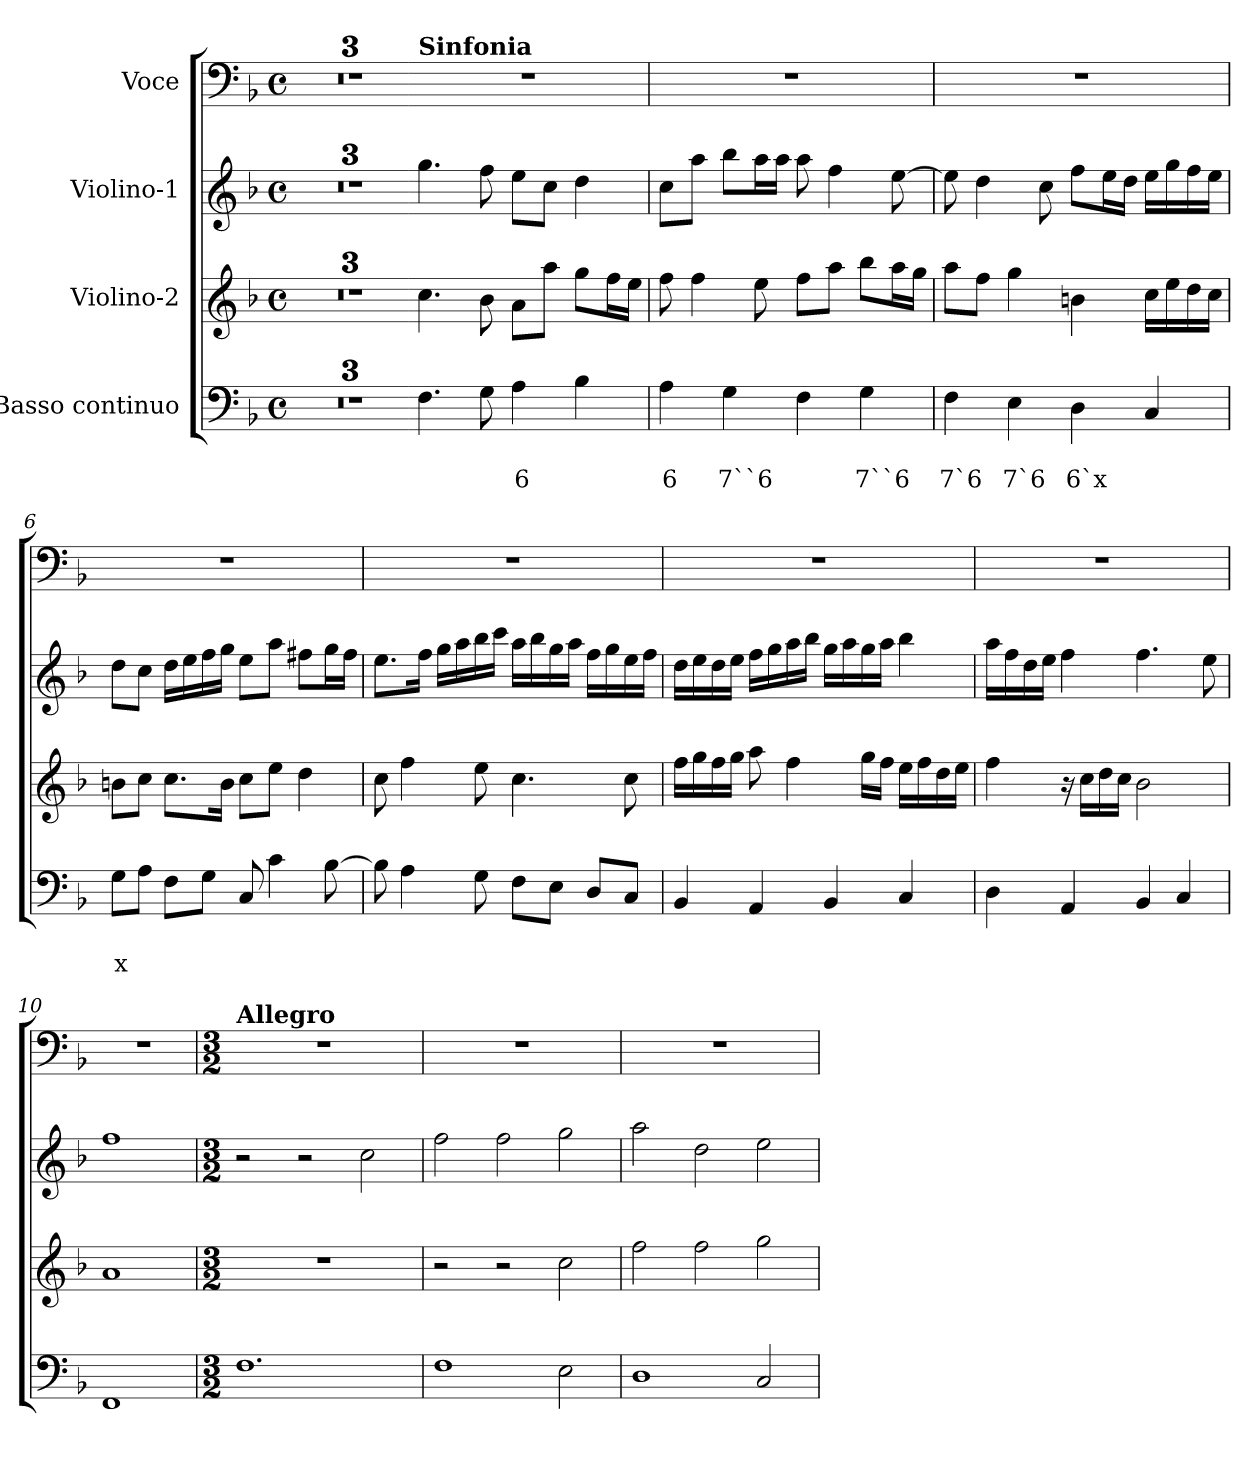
**kern	**text	**text	**kern	**kern	**kern
*part4	*part4	*part4	*part3	*part2	*part1
*staff4	*staff4	*staff4	*staff3	*staff2	*staff1
*I"Basso continuo	*	*	*I"Violino-2	*I"Violino-1	*I"Voce
*clefF4	*	*	*clefG2	*clefG2	*clefF4
*k[b-]	*	*	*k[b-]	*k[b-]	*k[b-]
*F:	*	*	*F:	*F:	*F:
*M4/4	*	*	*M4/4	*M4/4	*M4/4
*met(c)	*	*	*met(c)	*met(c)	*met(c)
=1	=1	=1	=1	=1	=1
1ryy	.	.	1ryy	1ryy	1ryy
=2	=2	=2	=2	=2	=2
1r	.	.	1r	1r	1r
=3	=3	=3	=3	=3	=3
1ryy	.	.	1ryy	1ryy	1ryy
=3X1-	=3X1-	=3X1-	=3X1-	=3X1-	=3X1-
!	!	!	!	!	!LO:TX:a:B:t=Sinfonia
4.F\	.	.	4.cc\	4.gg\	1r
8G\	.	.	8b-\	8ff\	.
!	!	!LO:LY:b	!	!	!
4A\	.	6	8a\L	8ee\L	.
.	.	.	8aa\J	8cc\J	.
4B-\	.	.	8gg\L	4dd\	.
.	.	.	16ff\L	.	.
.	.	.	16ee\JJ	.	.
=4	=4	=4	=4	=4	=4
!	!	!LO:LY:b	!	!	!
4A\	.	6	8ff\	8cc\L	1r
.	.	.	4ff\	8aa\J	.
!	!	!LO:LY:b	!	!	!
4G\	.	7``6	.	8bb-\L	.
.	.	.	8ee\	16aa\L	.
.	.	.	.	16aa\JJ	.
4F\	.	.	8ff\L	8aa\	.
.	.	.	8aa\J	4ff\	.
!	!	!LO:LY:b	!	!	!
4G\	.	7``6	8bb-\L	.	.
.	.	.	16aa\L	[8ee\	.
.	.	.	16gg\JJ	.	.
=5	=5	=5	=5	=5	=5
!	!	!LO:LY:b	!	!	!
4F\	.	7`6	8aa\L	8ee\]	1r
.	.	.	8ff\J	4dd\	.
!	!	!LO:LY:b	!	!	!
4E\	.	7`6	4gg\	.	.
.	.	.	.	8cc\	.
!	!	!LO:LY:b	!	!	!
4D\	.	6`x	4bn\	8ff\L	.
.	.	.	.	16ee\L	.
.	.	.	.	16dd\JJ	.
4C/	.	.	16cc\LL	16ee\LL	.
.	.	.	16ee\	16gg\	.
.	.	.	16dd\	16ff\	.
.	.	.	16cc\JJ	16ee\JJ	.
=6	=6	=6	=6	=6	=6
!	!	!LO:LY:b	!	!	!
8G\L	.	x	8bn\L	8dd\L	1r
8A\J	.	.	8cc\J	8cc\J	.
8F\L	.	.	8.cc\L	16dd\LL	.
.	.	.	.	16ee\	.
8G\J	.	.	.	16ff\	.
.	.	.	16b\Jk	16gg\JJ	.
8C/	.	.	8cc\L	8ee\L	.
4c\	.	.	8ee\J	8aa\J	.
.	.	.	4dd\	8ff#X\L	.
[8B-\	.	.	.	16gg\L	.
.	.	.	.	16ff#\JJ	.
!!LO:LB:g=z
=7	=7	=7	=7	=7	=7
8B-\]	.	.	8cc\	8.ee\L	1r
4A\	.	.	4ff\	.	.
.	.	.	.	16ff\Jk	.
.	.	.	.	16gg\LL	.
.	.	.	.	16aa\	.
8G\	.	.	8ee\	16bb-\	.
.	.	.	.	16ccc\JJ	.
8F\L	.	.	4.cc\	16aa\LL	.
.	.	.	.	16bb-\	.
8E\J	.	.	.	16gg\	.
.	.	.	.	16aa\JJ	.
8D/L	.	.	.	16ff\LL	.
.	.	.	.	16gg\	.
8C/J	.	.	8cc\	16ee\	.
.	.	.	.	16ff\JJ	.
=8	=8	=8	=8	=8	=8
4BB-/	.	.	16ff\LL	16dd\LL	1r
.	.	.	16gg\	16ee\	.
.	.	.	16ff\	16dd\	.
.	.	.	16gg\JJ	16ee\JJ	.
4AA/	.	.	8aa\	16ff\LL	.
.	.	.	.	16gg\	.
.	.	.	4ff\	16aa\	.
.	.	.	.	16bb-\JJ	.
4BB-/	.	.	.	16gg\LL	.
.	.	.	.	16aa\	.
.	.	.	16gg\LL	16gg\	.
.	.	.	16ff\JJ	16aa\JJ	.
4C/	.	.	16ee\LL	4bb-\	.
.	.	.	16ff\	.	.
.	.	.	16dd\	.	.
.	.	.	16ee\JJ	.	.
=9	=9	=9	=9	=9	=9
4D\	.	.	4ff\	16aa\LL	1r
.	.	.	.	16ff\	.
.	.	.	.	16dd\	.
.	.	.	.	16ee\JJ	.
4AA/	.	.	16r	4ff\	.
.	.	.	16cc\LL	.	.
.	.	.	16dd\	.	.
.	.	.	16cc\JJ	.	.
4BB-/	.	.	2b-\	4.ff\	.
4C/	.	.	.	.	.
.	.	.	.	8ee\	.
=10	=10	=10	=10	=10	=10
1FF	.	.	1a	1ff	1r
!!LO:PB:g=z
=11	=11	=11	=11	=11	=11
*M3/2	*	*	*M3/2	*M3/2	*M3/2
!	!	!	!	!	!LO:TX:a:B:t=Allegro
1.F	.	.	1.r	2r	1.r
.	.	.	.	2r	.
.	.	.	.	2cc\	.
=12	=12	=12	=12	=12	=12
1F	.	.	2r	2ff\	1.r
.	.	.	2r	2ff\	.
2E\	.	.	2cc\	2gg\	.
=13	=13	=13	=13	=13	=13
1D	.	.	2ff\	2aa\	1.r
.	.	.	2ff\	2dd\	.
2C/	.	.	2gg\	2ee\	.
=	=	=	=	=	=
*-	*-	*-	*-	*-	*-
